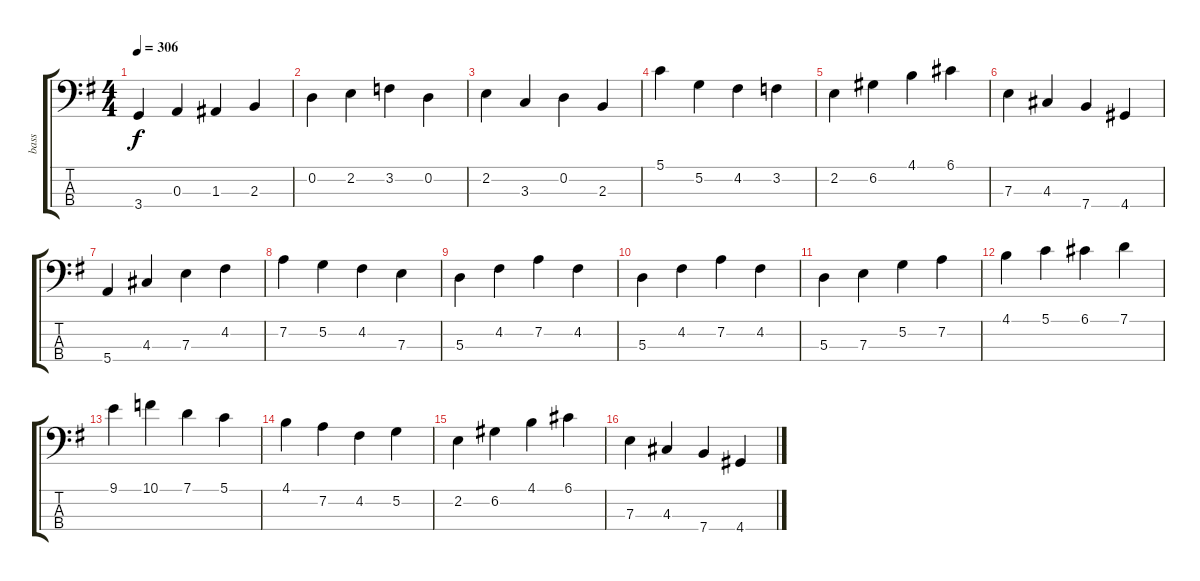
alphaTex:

\track ("bass" "bass") {instrument electricbassfinger}
\staff {score tabs}
\tuning (G2 D2 A1 E1) {hide}
\ts (4 4)
\tempo 306
\clef f4
\ks g
3.4.4{dy f} 0.3.4 1.3.4 2.3.4 |
0.2.4 2.2.4 3.2.4 0.2.4 |
2.2.4 3.3.4 0.2.4 2.3.4 |
5.1.4 5.2.4 4.2.4 3.2.4 |
2.2.4 6.2.4 4.1.4 6.1.4 |
7.3.4 4.3.4 7.4.4 4.4.4 |
5.4.4 4.3.4 7.3.4 4.2.4 |
7.2.4 5.2.4 4.2.4 7.3.4 |
5.3.4 4.2.4 7.2.4 4.2.4 |
5.3.4 4.2.4 7.2.4 4.2.4 |
5.3.4 7.3.4 5.2.4 7.2.4 |
4.1.4 5.1.4 6.1.4 7.1.4 |
9.1.4 10.1.4 7.1.4 5.1.4 |
4.1.4 7.2.4 4.2.4 5.2.4 |
2.2.4 6.2.4 4.1.4 6.1.4 |
7.3.4 4.3.4 7.4.4 4.4.4
